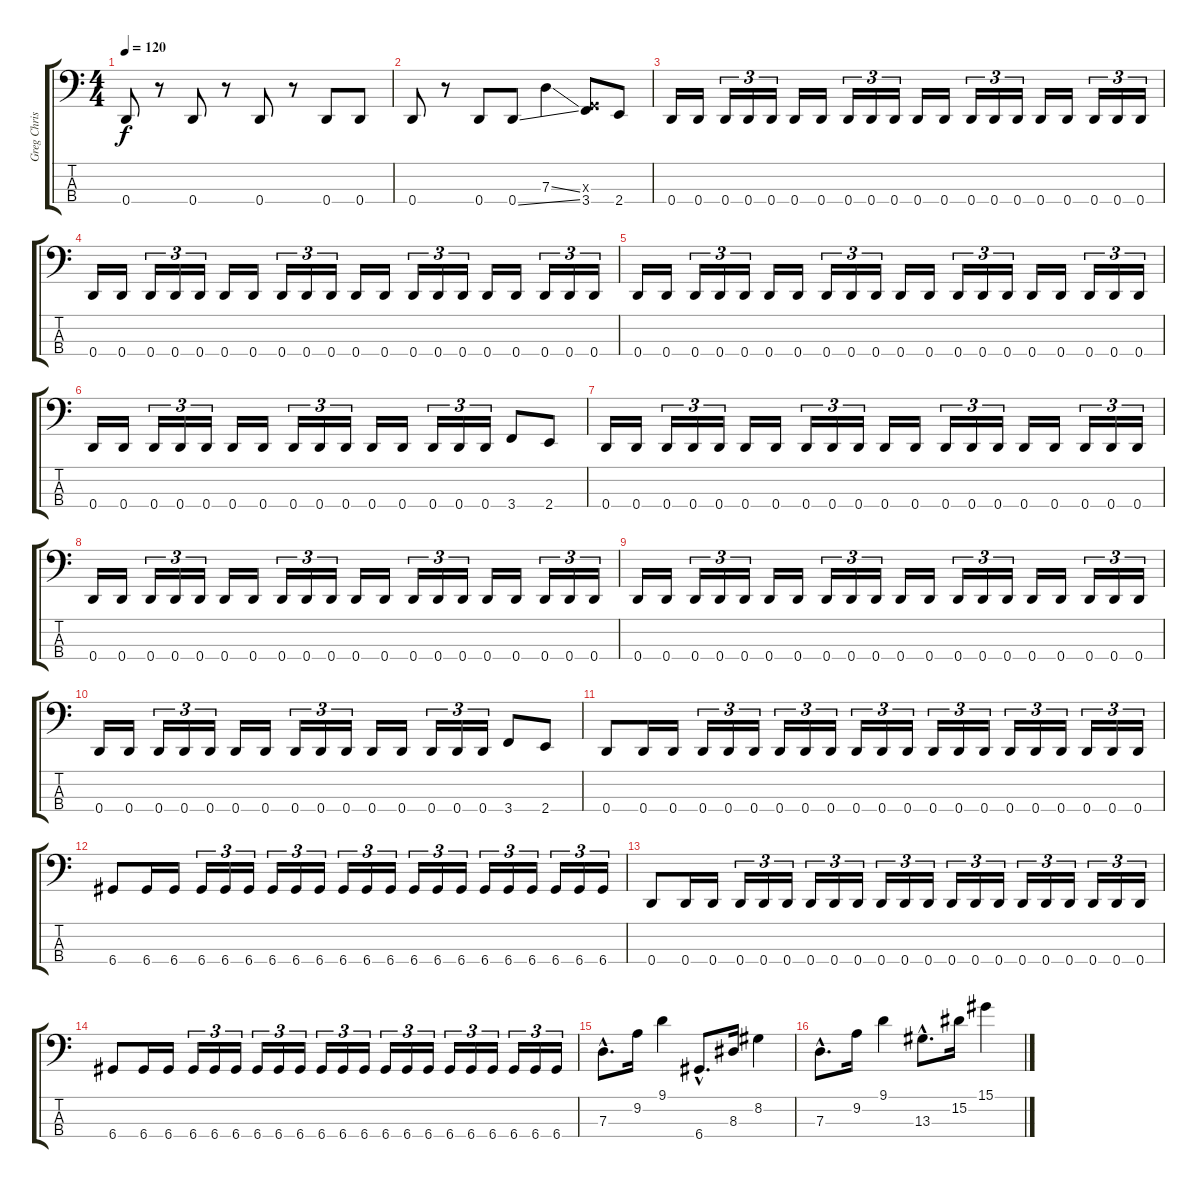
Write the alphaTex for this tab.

\track ("Greg Christian" "Greg Chris") {instrument electricbassfinger}
\staff {score tabs}
\tuning (F2 C2 G1 D1) {hide}
\ts (4 4)
\tempo 120
\clef f4
\ks c
0.4.8{dy f} r.8 0.4.8 r.8 0.4.8 r.8 0.4.8 0.4.8 |
0.4.8 r.8 0.4.8 0.4{ss}.8 7.3{ss}.4 (0.3{x} 3.4).8 2.4.8 |
0.4.16 0.4.16 0.4.16{tu (3 2)} 0.4.16{tu (3 2)} 0.4.16{tu (3 2)} 0.4.16 0.4.16 0.4.16{tu (3 2)} 0.4.16{tu (3 2)} 0.4.16{tu (3 2)} 0.4.16 0.4.16 0.4.16{tu (3 2)} 0.4.16{tu (3 2)} 0.4.16{tu (3 2)} 0.4.16 0.4.16 0.4.16{tu (3 2)} 0.4.16{tu (3 2)} 0.4.16{tu (3 2)} |
0.4.16 0.4.16 0.4.16{tu (3 2)} 0.4.16{tu (3 2)} 0.4.16{tu (3 2)} 0.4.16 0.4.16 0.4.16{tu (3 2)} 0.4.16{tu (3 2)} 0.4.16{tu (3 2)} 0.4.16 0.4.16 0.4.16{tu (3 2)} 0.4.16{tu (3 2)} 0.4.16{tu (3 2)} 0.4.16 0.4.16 0.4.16{tu (3 2)} 0.4.16{tu (3 2)} 0.4.16{tu (3 2)} |
0.4.16 0.4.16 0.4.16{tu (3 2)} 0.4.16{tu (3 2)} 0.4.16{tu (3 2)} 0.4.16 0.4.16 0.4.16{tu (3 2)} 0.4.16{tu (3 2)} 0.4.16{tu (3 2)} 0.4.16 0.4.16 0.4.16{tu (3 2)} 0.4.16{tu (3 2)} 0.4.16{tu (3 2)} 0.4.16 0.4.16 0.4.16{tu (3 2)} 0.4.16{tu (3 2)} 0.4.16{tu (3 2)} |
0.4.16 0.4.16 0.4.16{tu (3 2)} 0.4.16{tu (3 2)} 0.4.16{tu (3 2)} 0.4.16 0.4.16 0.4.16{tu (3 2)} 0.4.16{tu (3 2)} 0.4.16{tu (3 2)} 0.4.16 0.4.16 0.4.16{tu (3 2)} 0.4.16{tu (3 2)} 0.4.16{tu (3 2)} 3.4.8 2.4.8 |
0.4.16 0.4.16 0.4.16{tu (3 2)} 0.4.16{tu (3 2)} 0.4.16{tu (3 2)} 0.4.16 0.4.16 0.4.16{tu (3 2)} 0.4.16{tu (3 2)} 0.4.16{tu (3 2)} 0.4.16 0.4.16 0.4.16{tu (3 2)} 0.4.16{tu (3 2)} 0.4.16{tu (3 2)} 0.4.16 0.4.16 0.4.16{tu (3 2)} 0.4.16{tu (3 2)} 0.4.16{tu (3 2)} |
0.4.16 0.4.16 0.4.16{tu (3 2)} 0.4.16{tu (3 2)} 0.4.16{tu (3 2)} 0.4.16 0.4.16 0.4.16{tu (3 2)} 0.4.16{tu (3 2)} 0.4.16{tu (3 2)} 0.4.16 0.4.16 0.4.16{tu (3 2)} 0.4.16{tu (3 2)} 0.4.16{tu (3 2)} 0.4.16 0.4.16 0.4.16{tu (3 2)} 0.4.16{tu (3 2)} 0.4.16{tu (3 2)} |
0.4.16 0.4.16 0.4.16{tu (3 2)} 0.4.16{tu (3 2)} 0.4.16{tu (3 2)} 0.4.16 0.4.16 0.4.16{tu (3 2)} 0.4.16{tu (3 2)} 0.4.16{tu (3 2)} 0.4.16 0.4.16 0.4.16{tu (3 2)} 0.4.16{tu (3 2)} 0.4.16{tu (3 2)} 0.4.16 0.4.16 0.4.16{tu (3 2)} 0.4.16{tu (3 2)} 0.4.16{tu (3 2)} |
0.4.16 0.4.16 0.4.16{tu (3 2)} 0.4.16{tu (3 2)} 0.4.16{tu (3 2)} 0.4.16 0.4.16 0.4.16{tu (3 2)} 0.4.16{tu (3 2)} 0.4.16{tu (3 2)} 0.4.16 0.4.16 0.4.16{tu (3 2)} 0.4.16{tu (3 2)} 0.4.16{tu (3 2)} 3.4.8 2.4.8 |
0.4.8 0.4.16 0.4.16 0.4.16{tu (3 2)} 0.4.16{tu (3 2)} 0.4.16{tu (3 2)} 0.4.16{tu (3 2)} 0.4.16{tu (3 2)} 0.4.16{tu (3 2)} 0.4.16{tu (3 2)} 0.4.16{tu (3 2)} 0.4.16{tu (3 2)} 0.4.16{tu (3 2)} 0.4.16{tu (3 2)} 0.4.16{tu (3 2)} 0.4.16{tu (3 2)} 0.4.16{tu (3 2)} 0.4.16{tu (3 2)} 0.4.16{tu (3 2)} 0.4.16{tu (3 2)} 0.4.16{tu (3 2)} |
6.4.8 6.4.16 6.4.16 6.4.16{tu (3 2)} 6.4.16{tu (3 2)} 6.4.16{tu (3 2)} 6.4.16{tu (3 2)} 6.4.16{tu (3 2)} 6.4.16{tu (3 2)} 6.4.16{tu (3 2)} 6.4.16{tu (3 2)} 6.4.16{tu (3 2)} 6.4.16{tu (3 2)} 6.4.16{tu (3 2)} 6.4.16{tu (3 2)} 6.4.16{tu (3 2)} 6.4.16{tu (3 2)} 6.4.16{tu (3 2)} 6.4.16{tu (3 2)} 6.4.16{tu (3 2)} 6.4.16{tu (3 2)} |
0.4.8 0.4.16 0.4.16 0.4.16{tu (3 2)} 0.4.16{tu (3 2)} 0.4.16{tu (3 2)} 0.4.16{tu (3 2)} 0.4.16{tu (3 2)} 0.4.16{tu (3 2)} 0.4.16{tu (3 2)} 0.4.16{tu (3 2)} 0.4.16{tu (3 2)} 0.4.16{tu (3 2)} 0.4.16{tu (3 2)} 0.4.16{tu (3 2)} 0.4.16{tu (3 2)} 0.4.16{tu (3 2)} 0.4.16{tu (3 2)} 0.4.16{tu (3 2)} 0.4.16{tu (3 2)} 0.4.16{tu (3 2)} |
6.4.8 6.4.16 6.4.16 6.4.16{tu (3 2)} 6.4.16{tu (3 2)} 6.4.16{tu (3 2)} 6.4.16{tu (3 2)} 6.4.16{tu (3 2)} 6.4.16{tu (3 2)} 6.4.16{tu (3 2)} 6.4.16{tu (3 2)} 6.4.16{tu (3 2)} 6.4.16{tu (3 2)} 6.4.16{tu (3 2)} 6.4.16{tu (3 2)} 6.4.16{tu (3 2)} 6.4.16{tu (3 2)} 6.4.16{tu (3 2)} 6.4.16{tu (3 2)} 6.4.16{tu (3 2)} 6.4.16{tu (3 2)} |
7.3{hac}.8{d} 9.2.16 9.1.4 6.4{hac}.8{d} 8.3.16 8.2.4 |
7.3{hac}.8{d} 9.2.16 9.1.4 13.3{hac}.8{d} 15.2.16 15.1.4
